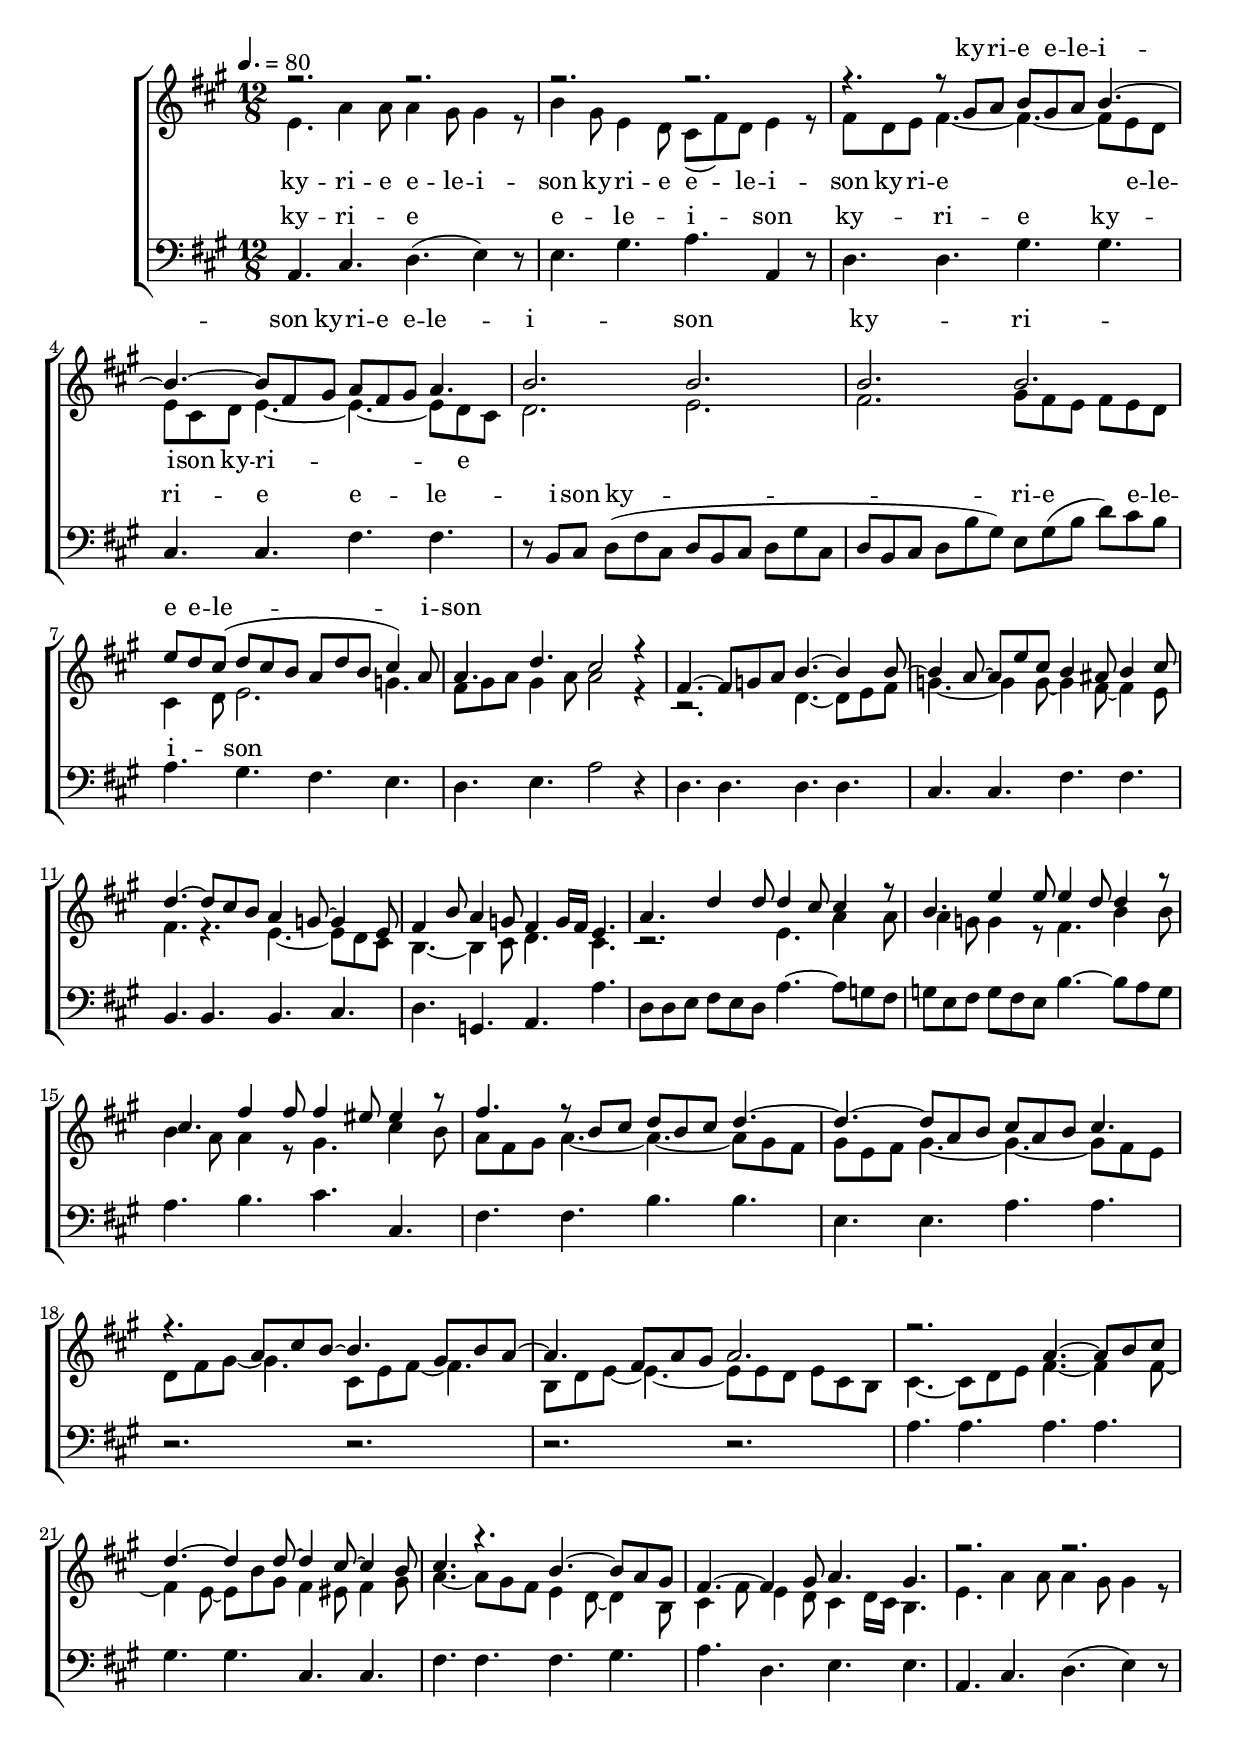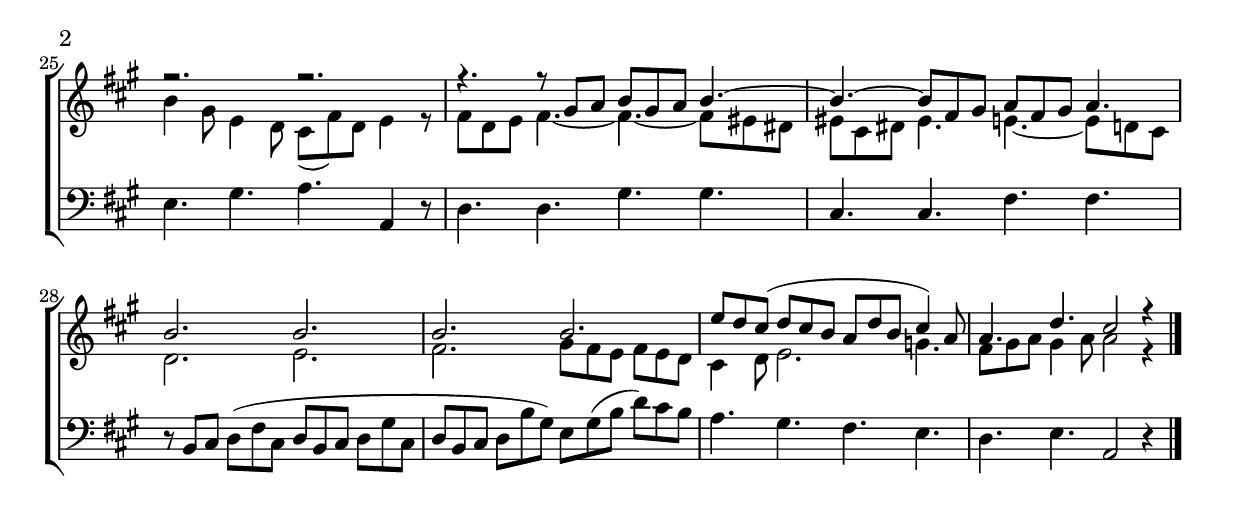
\version "2.18.2"

speed = 80

normal_tempo = {
	\time 12/8
	\tempo 4. = \speed
}

global = {
	\key a \major
	\normal_tempo
}

soprano_music = \relative c'' {

	r2. r2. |
	r2. r2. |

	r4. r8 gis8 a8 b8 gis8 a8 b4.~ |
	b4.~ b8 fis8 gis8 a8 fis8 gis8 a4. |

	b2. b2. |
	b2. b2. |
	e8 d8 cis8( d8 cis8 b8 a8 d8 b8 cis4) a8 |
	a4. d4. cis2 r4 |

	fis,4.~ fis8 g8 a8 b4.~ b4 b8~ |
	b4 a8~ a8 e'8 cis8 b4 ais8 b4 cis8 |
	d4.~ d8 cis8 b8 a4 g8~ g4 e8 |
	fis4 b8 a4 g8 fis4  g16 fis16 e4. |

	a4. d4 d8 d4 cis8 cis4 r8 |
	b4. e4 e8 e4 d8 d4 r8 |
	cis4. fis4 fis8 fis4 eis8 eis4 r8 |

	fis4. r8 b,8 cis8 d8 b8 cis8 d4.~ |
	d4.~ d8 a8 b8 cis8 a8 b8 cis4. |
	r4. a8 cis8 b8~ b4. gis8 b8 a8~ |
	a4. fis8 a8 gis8 a2. |

	r2. a4.~ a8 b8 cis8 |
	d4.~ d4 d8~ d4 cis8~ cis4 b8 |
	cis4. r4. b4.~ b8 a8 gis8 |
	fis4.~ fis4 gis8 a4. gis4. |

	r2. r2. |
	r2. r2. |

	r4. r8 gis8 a8 b8 gis8 a8 b4.~ |
	b4.~ b8 fis8 gis8 a8 fis8 gis8 a4. |

	b2. b2. |
	b2. b2. |
	e8 d8 cis8( d8 cis8 b8 a8 d8 b8 cis4) a8 |
	a4. d4. cis2 r4 \bar "|."

}

soprano_words = \lyricmode {
	ky -- ri -- e e -- le -- i -- son
	ky -- ri -- e e -- le -- i -- son
	ky -- ri -- e e -- le -- i -- son
}

alto_music = \relative c' {

	e4. a4 a8 a4 gis8 gis4 r8 |
	b4 gis8 e4 d8 cis8( fis8) d8 e4 r8 |

	fis8 d8 e8 fis4.~ fis4.~ fis8 e8 d8 |
	e8 cis8 d8 e4.~ e4.~ e8 d8 cis8 |

	d2. e2. |
	fis2. gis8 fis8 e8 fis8 e8 d8 |
	cis4 d8 e2. g4. |
	fis8 gis8 a8 gis4 a8 a2 r4 |

	r2. d,4.~ d8 e8 fis8 |
	g4.~ g4 g8~ g4 fis8~ fis4 e8 |
	fis4. r4. e4.~ e8 d8 cis8 |
	b4.~ b4 cis8 d4. cis4. |

	r2. e4. a4 a8 |
	a4 g8 g4 r8 fis4. b4 b8 |
	b4 a8 a4 r8 gis4. cis4 b8 |

	a8 fis8 gis8 a4.~ a4.~ a8 gis8 fis8 |
	gis8 e8 fis8 gis4.~ gis4.~ gis8 fis8 e8 |

	d8 fis8 gis8~ gis4. cis,8 e8 fis8~ fis4. |
	b,8 d8 e8~ e4.~ e8 e8 d8 e8 cis8 b8 |

	cis4.~ cis8 d8 e8 fis4.~ fis4 fis8~ |
	fis4 e8~ e8 b'8 gis8 fis4 eis8 fis4 gis8 |
	a4.~ a8 gis8 fis8 e4 d8~ d4 b8 |
	cis4 fis8 e4 d8 cis4 d16 cis16 b4. |

	e4. a4 a8 a4 gis8 gis4 r8 |
	b4 gis8 e4 d8 cis8( fis8) d8 e4 r8 |

	fis8 d8 e8 fis4.~ fis4.~ fis8 eis8 dis8 |
	eis8 cis8 dis8 eis4. e4.~ e8 d8 cis8 |

	d2. e2. |
	fis2. gis8 fis8 e8 fis8 e8 d8 |
	cis4 d8 e2. g4. |
	fis8 gis8 a8 gis4 a8 a2 r4 \bar "|."

}

alto_words = \lyricmode {
	ky -- ri -- e e -- le -- i -- son
	ky -- ri -- e e -- le -- i -- son
	ky -- ri -- e e -- le -- i -- son
	ky -- ri -- e
}

baritone_music = \relative c {

	a4. cis4. d4.( e4) r8 |
	e4. gis4. a4. a,4 r8 |
	d4. d4. gis4. gis4. |
	cis,4. cis4. fis4. fis4. |

	r8 b,8 cis8 d8( fis8 cis8 d8 b8 cis8 d8 gis8 cis,8 |
	d8 b8 cis8 d8 b'8 gis8) e8 gis8( b8 d8) cis8 b8 |
	a4. gis4. fis4. e4. |
	d4. e4. a2 r4 |

	d,4. d4. d4. d4. |
	cis4. cis4. fis4. fis4. |
	b,4. b4. b4. cis4. |
	d4. g,4. a4. a'4. |

	d,8 d8 e8 fis8 e8 d8 a'4.~ a8 g8 fis8 |
	g8 e8 fis8 g8 fis8 e8 b'4.~ b8 a8 g8 |
	a4. b4. cis4. cis,4. |

	fis4. fis4. b4. b4. |
	e,4. e4. a4. a4. |
	r2. r2. |
	r2. r2. |

	a4. a4. a4. a4. |
	gis4. gis4. cis,4. cis4. |
	fis4. fis4. fis4. gis4. |
	a4. d,4. e4. e4. |

	a,4. cis4. d4.( e4) r8 |
	e4. gis4. a4. a,4 r8 |
	d4. d4. gis4. gis4. |
	cis,4. cis4. fis4. fis4. |

	r8 b,8 cis8 d8( fis8 cis8 d8 b8 cis8 d8 gis8 cis,8 |
	d8 b8 cis8 d8 b'8 gis8) e8 gis8( b8 d8) cis8 b8 |
	a4. gis4. fis4. e4. |
	d4. e4. a,2 r4 \bar "|."

}

baritone_words = \lyricmode {
	ky -- ri -- e e -- le -- i -- son
	ky -- ri -- e
	ky -- ri -- e e -- le -- i -- son
	ky -- ri -- e e -- le -- i -- son
}

\score {
	<<
		\new ChoirStaff <<
			\new Lyrics = "sopranos" \with {
				\override VerticalAxisGroup.staff-affinity = #DOWN
			}

			\new Staff \with { midiInstrument = #"harpsichord" } <<
				\new Voice = "sopranos" {
					\voiceOne
					<< \global \soprano_music >>
				}
				\new Voice = "altos" {
					\voiceTwo
					<< \global \alto_music >>
				}
			>>
			\new Lyrics = "altos"
			\new Lyrics = "baritones" \with {
				\override VerticalAxisGroup.staff-affinity = #DOWN
			}
			\new Staff \with { midiInstrument = #"harpsichord" } <<
				\new Voice = "baritones" {
					%\voiceThree
					<< \global \clef "bass" \baritone_music >>
				}
			>>
			\context Lyrics = "sopranos" \lyricsto "sopranos" \soprano_words
			\context Lyrics = "altos" \lyricsto "altos" \alto_words
			\context Lyrics = "baritones" \lyricsto "baritones" \baritone_words
		>>

%{
		\new PianoStaff <<
			\new Staff \with { midiInstrument = #"harpsichord" } <<
				\set Staff.printPartCombineTexts = ##f
				\partcombine
				<< \global \soprano_music >>
				<< \global \alto_music >>
			>>
			\new Staff \with { midiInstrument = #"harpsichord" } <<
				\clef "bass"
				<< \global \baritone_music >>
			>>
		>>
		%}
	>>
	\midi {}
	\layout {}
}
